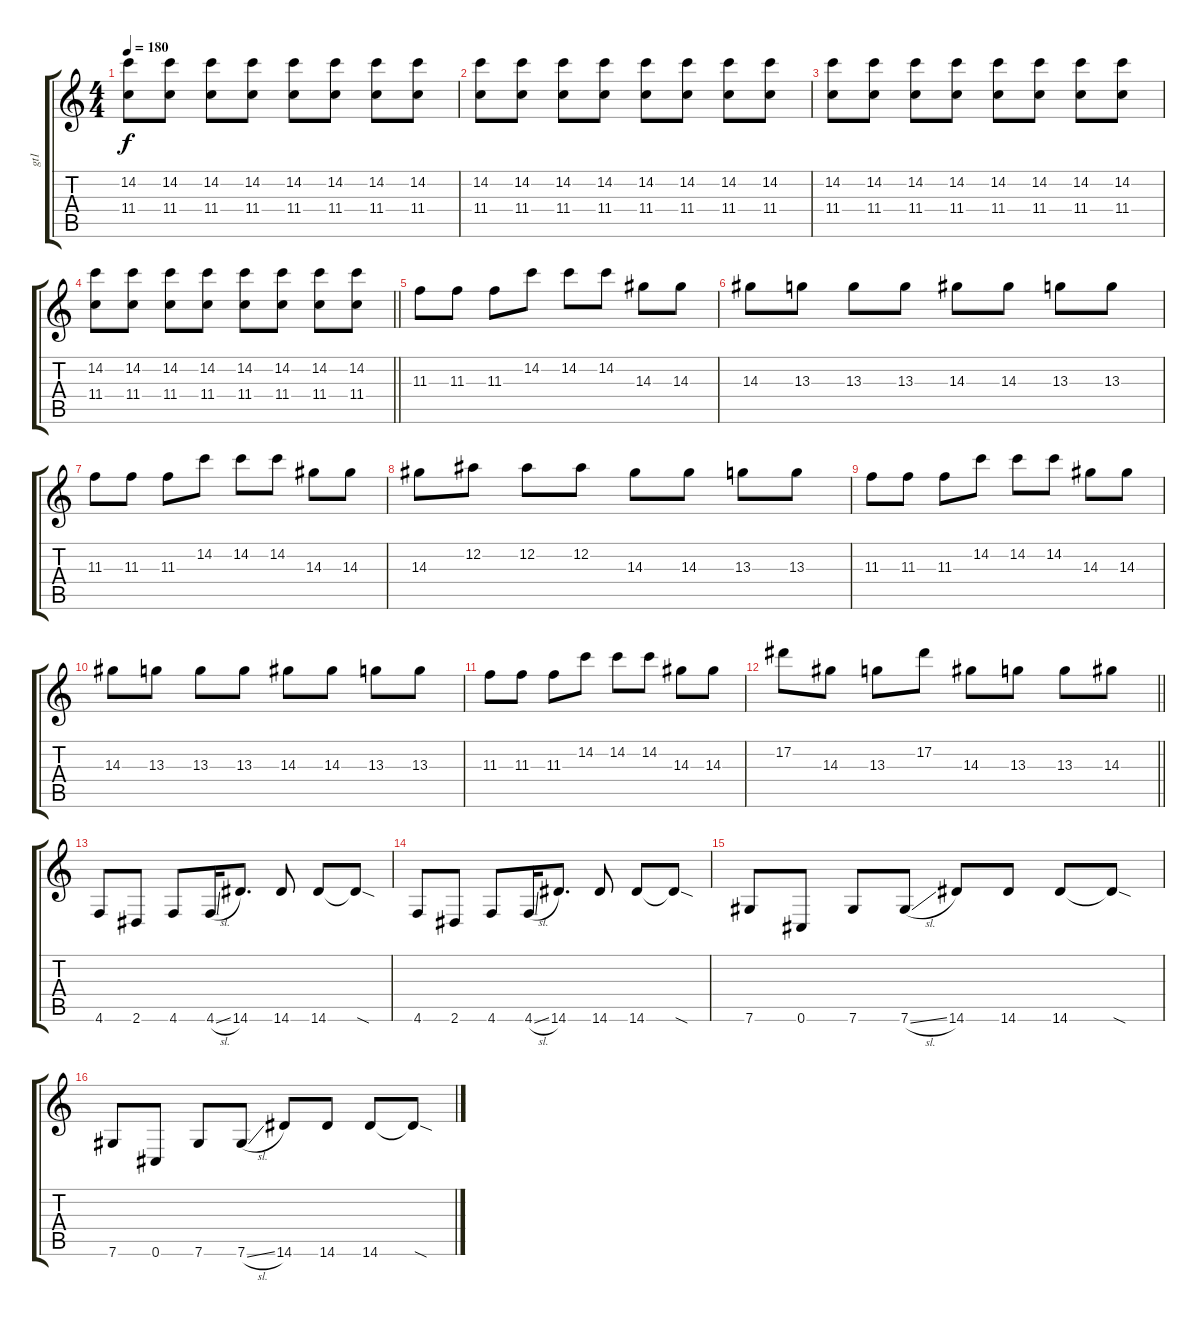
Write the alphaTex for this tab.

\track ("gt1" "gt1") {instrument distortionguitar}
\staff {score tabs}
\tuning (Eb4 Bb3 Gb3 Db3 Ab2 Db2) {hide}
\ts (4 4)
\tempo 180
\clef g2
\ks c
(14.2 11.4).8{dy f} (14.2 11.4).8 (14.2 11.4).8 (14.2 11.4).8 (14.2 11.4).8 (14.2 11.4).8 (14.2 11.4).8 (14.2 11.4).8 |
(14.2 11.4).8 (14.2 11.4).8 (14.2 11.4).8 (14.2 11.4).8 (14.2 11.4).8 (14.2 11.4).8 (14.2 11.4).8 (14.2 11.4).8 |
(14.2 11.4).8 (14.2 11.4).8 (14.2 11.4).8 (14.2 11.4).8 (14.2 11.4).8 (14.2 11.4).8 (14.2 11.4).8 (14.2 11.4).8 |
\barLineRight lightlight
(14.2 11.4).8 (14.2 11.4).8 (14.2 11.4).8 (14.2 11.4).8 (14.2 11.4).8 (14.2 11.4).8 (14.2 11.4).8 (14.2 11.4).8 |
11.3.8{instrument distortionguitar} 11.3.8 11.3.8 14.2.8 14.2.8 14.2.8 14.3.8 14.3.8 |
14.3.8 13.3.8 13.3.8 13.3.8 14.3.8 14.3.8 13.3.8 13.3.8 |
11.3.8 11.3.8 11.3.8 14.2.8 14.2.8 14.2.8 14.3.8 14.3.8 |
14.3.8 12.2.8 12.2.8 12.2.8 14.3.8 14.3.8 13.3.8 13.3.8 |
11.3.8 11.3.8 11.3.8 14.2.8 14.2.8 14.2.8 14.3.8 14.3.8 |
14.3.8 13.3.8 13.3.8 13.3.8 14.3.8 14.3.8 13.3.8 13.3.8 |
11.3.8 11.3.8 11.3.8 14.2.8 14.2.8 14.2.8 14.3.8 14.3.8 |
\barLineRight lightlight
17.2.8 14.3.8 13.3.8 17.2.8 14.3.8 13.3.8 13.3.8 14.3.8 |
4.6.8{instrument overdrivenguitar} 2.6.8 4.6.8 4.6{sl}.16 14.6.8{d} 14.6.8 14.6.8 14.6{sod t}.8 |
4.6.8 2.6.8 4.6.8 4.6{sl}.16 14.6.8{d} 14.6.8 14.6.8 14.6{sod t}.8 |
7.6.8 0.6.8 7.6.8 7.6{sl}.8 14.6.8 14.6.8 14.6.8 14.6{sod t}.8 |
7.6.8 0.6.8 7.6.8 7.6{sl}.8 14.6.8 14.6.8 14.6.8 14.6{sod t}.8
